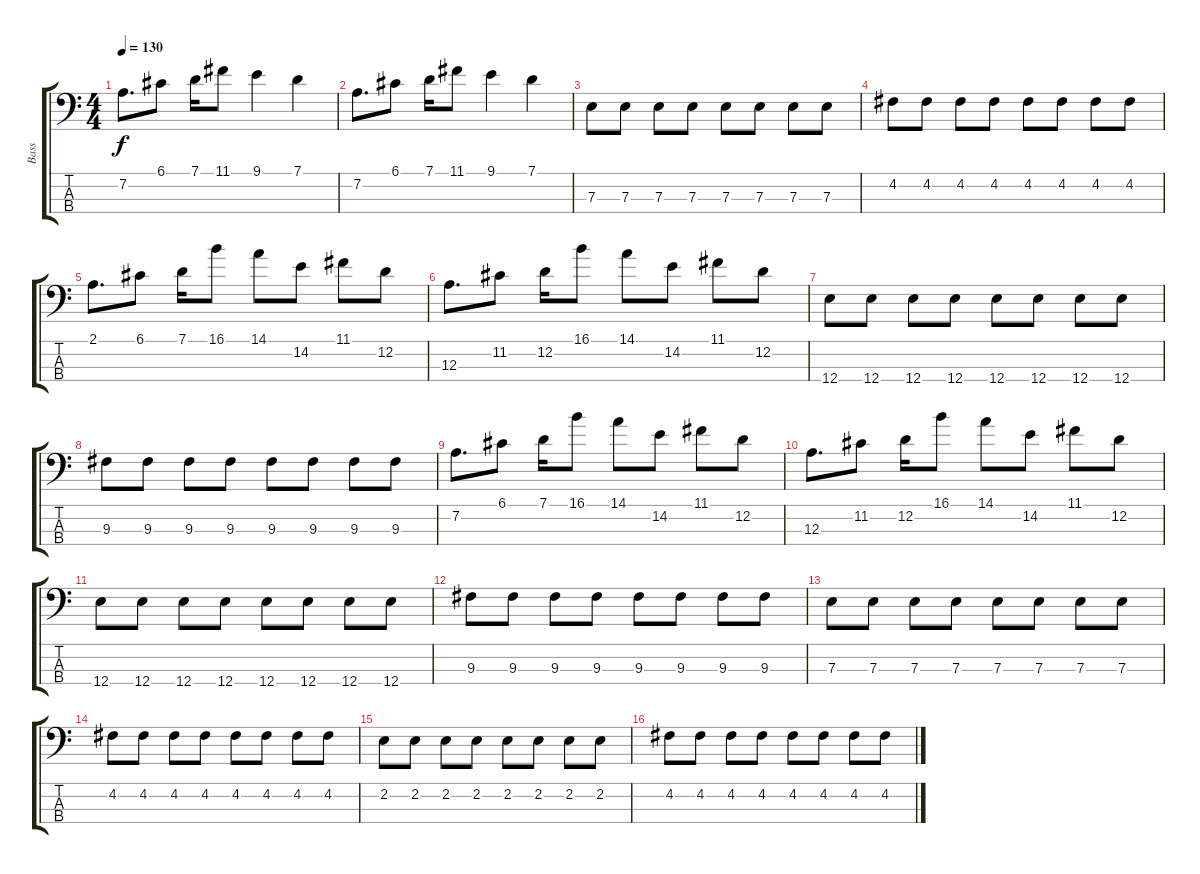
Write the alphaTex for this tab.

\track ("Bass" "Bass") {instrument electricbassfinger}
\staff {score tabs}
\tuning (G2 D2 A1 E1) {hide}
\ts (4 4)
\tempo 130
\clef f4
\ks c
7.2.8{d dy f} 6.1.8 7.1.16 11.1.8 9.1.4 7.1.4 |
7.2.8{d} 6.1.8 7.1.16 11.1.8 9.1.4 7.1.4 |
7.3.8 7.3.8 7.3.8 7.3.8 7.3.8 7.3.8 7.3.8 7.3.8 |
4.2.8 4.2.8 4.2.8 4.2.8 4.2.8 4.2.8 4.2.8 4.2.8 |
2.1.8{d} 6.1.8 7.1.16 16.1.8 14.1.8 14.2.8 11.1.8 12.2.8 |
12.3.8{d} 11.2.8 12.2.16 16.1.8 14.1.8 14.2.8 11.1.8 12.2.8 |
12.4.8 12.4.8 12.4.8 12.4.8 12.4.8 12.4.8 12.4.8 12.4.8 |
9.3.8 9.3.8 9.3.8 9.3.8 9.3.8 9.3.8 9.3.8 9.3.8 |
7.2.8{d} 6.1.8 7.1.16 16.1.8 14.1.8 14.2.8 11.1.8 12.2.8 |
12.3.8{d} 11.2.8 12.2.16 16.1.8 14.1.8 14.2.8 11.1.8 12.2.8 |
12.4.8 12.4.8 12.4.8 12.4.8 12.4.8 12.4.8 12.4.8 12.4.8 |
9.3.8 9.3.8 9.3.8 9.3.8 9.3.8 9.3.8 9.3.8 9.3.8 |
7.3.8 7.3.8 7.3.8 7.3.8 7.3.8 7.3.8 7.3.8 7.3.8 |
4.2.8 4.2.8 4.2.8 4.2.8 4.2.8 4.2.8 4.2.8 4.2.8 |
2.2.8 2.2.8 2.2.8 2.2.8 2.2.8 2.2.8 2.2.8 2.2.8 |
4.2.8 4.2.8 4.2.8 4.2.8 4.2.8 4.2.8 4.2.8 4.2.8
